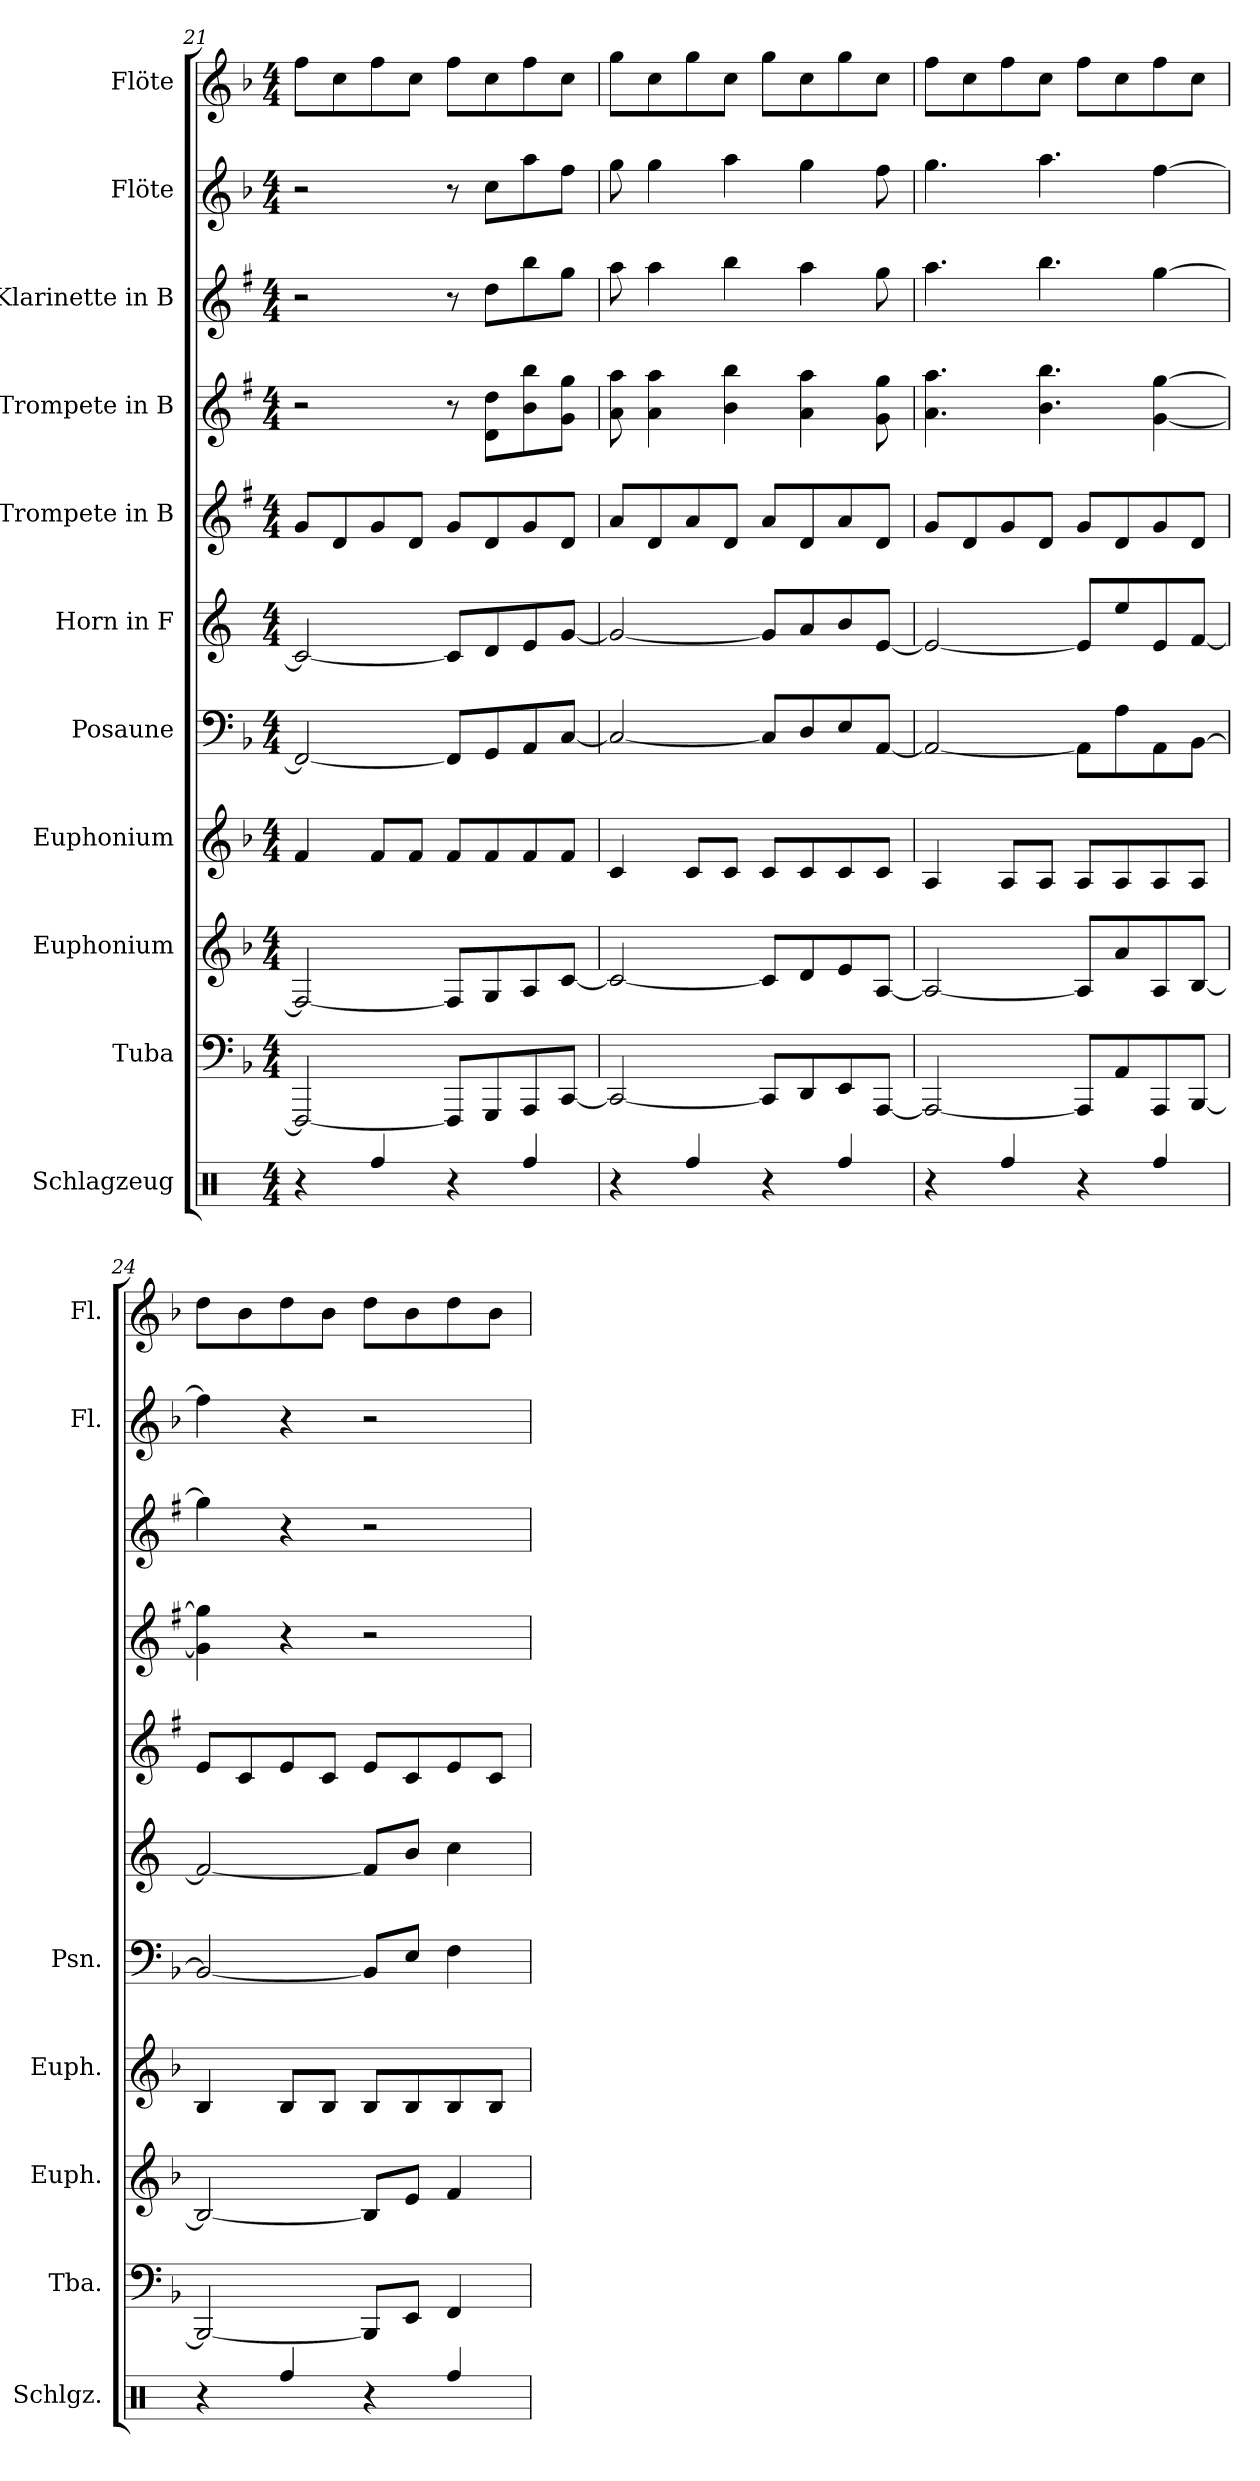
**kern	**kern	**kern	**kern	**kern	**kern	**kern	**kern	**kern	**kern	**kern
*part11	*part10	*part9	*part8	*part7	*part6	*part5	*part4	*part3	*part2	*part1
*staff11	*staff10	*staff9	*staff8	*staff7	*staff6	*staff5	*staff4	*staff3	*staff2	*staff1
*I"Schlagzeug	*I"Tuba	*I"Euphonium	*I"Euphonium	*I"Posaune	*I"Horn in F	*I"Trompete in B	*I"Trompete in B	*I"Klarinette in B	*I"Flöte	*I"Flöte
*I'Schlgz.	*I'Tba.	*I'Euph.	*I'Euph.	*I'Psn.	*	*	*	*	*I'Fl.	*I'Fl.
*clefX	*clefF4	*clefG2	*clefG2	*clefF4	*clefG2	*clefG2	*clefG2	*clefG2	*clefG2	*clefG2
*	*	*ITrd8c14	*ITrd8c14	*	*ITrd4c7	*ITrd1c2	*ITrd1c2	*ITrd1c2	*	*
*k[]	*k[b-]	*k[b-]	*k[b-]	*k[b-]	*k[b-]	*k[b-]	*k[b-]	*k[b-]	*k[b-]	*k[b-]
*M4/4	*M4/4	*M4/4	*M4/4	*M4/4	*M4/4	*M4/4	*M4/4	*M4/4	*M4/4	*M4/4
=21	=21	=21	=21	=21	=21	=21	=21	=21	=21	=21
4r	2FFF/_	2FF/_	4F/	2FF/_	2F/_	8f/L	2r	2r	2r	8ff\L
.	.	.	.	.	.	8c/	.	.	.	8cc\
4Rff/	.	.	8F/L	.	.	8f/	.	.	.	8ff\
.	.	.	8F/J	.	.	8c/J	.	.	.	8cc\J
4r	8FFF/L]	8FF/L]	8F/L	8FF/L]	8F/L]	8f/L	8r	8r	8r	8ff\L
.	8GGG/	8GG/	8F/	8GG/	8G/	8c/	8c\ 8cc\L	8cc\L	8cc\L	8cc\
4Rff/	8AAA/	8AA/	8F/	8AA/	8A/	8f/	8a\ 8aa\	8aa\	8aa\	8ff\
.	[8CC/J	[8C/J	8F/J	[8C/J	[8c/J	8c/J	8f\ 8ff\J	8ff\J	8ff\J	8cc\J
=22	=22	=22	=22	=22	=22	=22	=22	=22	=22	=22
4r	2CC/_	2C/_	4C/	2C/_	2c/_	8g/L	8g\ 8gg\	8gg\	8gg\	8gg\L
.	.	.	.	.	.	8c/	4g\ 4gg\	4gg\	4gg\	8cc\
4Rff/	.	.	8C/L	.	.	8g/	.	.	.	8gg\
.	.	.	8C/J	.	.	8c/J	4a\ 4aa\	4aa\	4aa\	8cc\J
4r	8CC/L]	8C/L]	8C/L	8C/L]	8c/L]	8g/L	.	.	.	8gg\L
.	8DD/	8D/	8C/	8D/	8d/	8c/	4g\ 4gg\	4gg\	4gg\	8cc\
4Rff/	8EE/	8E/	8C/	8E/	8e/	8g/	.	.	.	8gg\
.	[8AAA/J	[8AA/J	8C/J	[8AA/J	[8A/J	8c/J	8f\ 8ff\	8ff\	8ff\	8cc\J
!!LO:PB:g=z
=23	=23	=23	=23	=23	=23	=23	=23	=23	=23	=23
4r	2AAA/_	2AA/_	4AA/	2AA/_	2A/_	8f/L	4.g\ 4.gg\	4.gg\	4.gg\	8ff\L
.	.	.	.	.	.	8c/	.	.	.	8cc\
4Rff/	.	.	8AA/L	.	.	8f/	.	.	.	8ff\
.	.	.	8AA/J	.	.	8c/J	4.a\ 4.aa\	4.aa\	4.aa\	8cc\J
4r	8AAA/L]	8AA/L]	8AA/L	8AA\L]	8A/L]	8f/L	.	.	.	8ff\L
.	8AA/	8A/	8AA/	8A\	8a/	8c/	.	.	.	8cc\
4Rff/	8AAA/	8AA/	8AA/	8AA\	8A/	8f/	[4f\ [4ff\	[4ff\	[4ff\	8ff\
.	[8BBB-/J	[8BB-/J	8AA/J	[8BB-\J	[8B-/J	8c/J	.	.	.	8cc\J
=24	=24	=24	=24	=24	=24	=24	=24	=24	=24	=24
4r	2BBB-/_	2BB-/_	4BB-/	2BB-/_	2B-/_	8d/L	4f\] 4ff\]	4ff\]	4ff\]	8dd\L
.	.	.	.	.	.	8B-/	.	.	.	8b-\
4Rff/	.	.	8BB-/L	.	.	8d/	4r	4r	4r	8dd\
.	.	.	8BB-/J	.	.	8B-/J	.	.	.	8b-\J
4r	8BBB-/L]	8BB-/L]	8BB-/L	8BB-/L]	8B-/L]	8d/L	2r	2r	2r	8dd\L
.	8EE/J	8E/J	8BB-/	8E/J	8e/J	8B-/	.	.	.	8b-\
4Rff/	4FF/	4F/	8BB-/	4F\	4f\	8d/	.	.	.	8dd\
.	.	.	8BB-/J	.	.	8B-/J	.	.	.	8b-\J
=	=	=	=	=	=	=	=	=	=	=
*-	*-	*-	*-	*-	*-	*-	*-	*-	*-	*-
